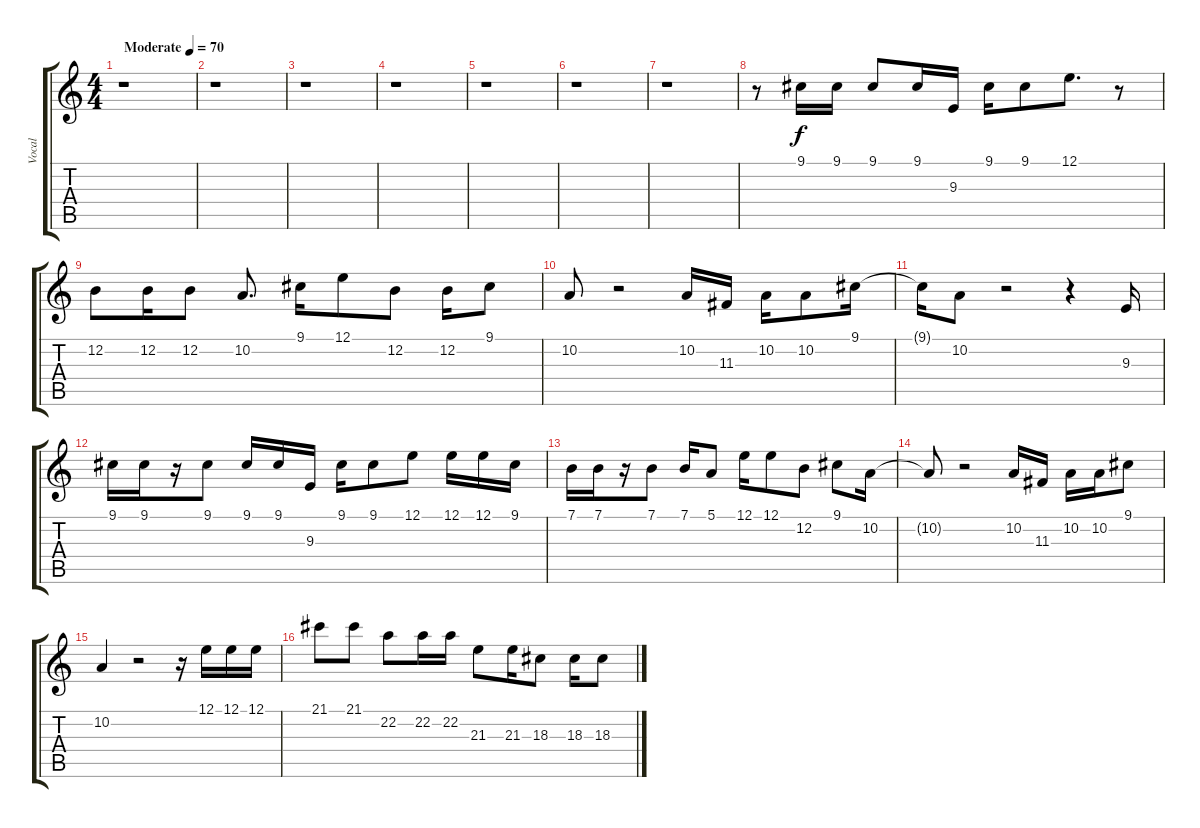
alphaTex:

\track ("Vocal" "Vocal") {instrument panflute}
\staff {score tabs}
\tuning (E4 B3 G3 D3 A2 E2) {hide}
\ts (4 4)
\tempo (70 "Moderate")
\clef g2
\ks c
r.1{dy f instrument panflute} |
r.1 |
r.1 |
r.1 |
r.1 |
r.1 |
r.1 |
r.8 9.1.16 9.1.16 9.1.8 9.1.16 9.3.16 9.1.16 9.1.8 12.1.8{d} r.8 |
12.2.8 12.2.16 12.2.8 10.2.8{d} 9.1.16 12.1.8 12.2.8 12.2.16 9.1.8 |
10.2.8 r.2 10.2.16 11.3.16 10.2.16 10.2.8 9.1.16 |
9.1{t}.16 10.2.8 r.2 r.4 9.3.16 |
9.1.16 9.1.16 r.16 9.1.8 9.1.16 9.1.16 9.3.16 9.1.16 9.1.8 12.1.8 12.1.16 12.1.16 9.1.16 |
7.1.16 7.1.16 r.16 7.1.8 7.1.16 5.1.8 12.1.16 12.1.8 12.2.8 9.1.8 10.2.16 |
10.2{t}.8 r.2{txt ""} 10.2.16 11.3.16 10.2.16 10.2.16 9.1.8 |
10.2.4 r.2 r.16 12.1.16 12.1.16 12.1.16 |
21.1.8 21.1.8 22.2.8 22.2.16 22.2.16 21.3.8 21.3.16 18.3.8 18.3.16 18.3.8
